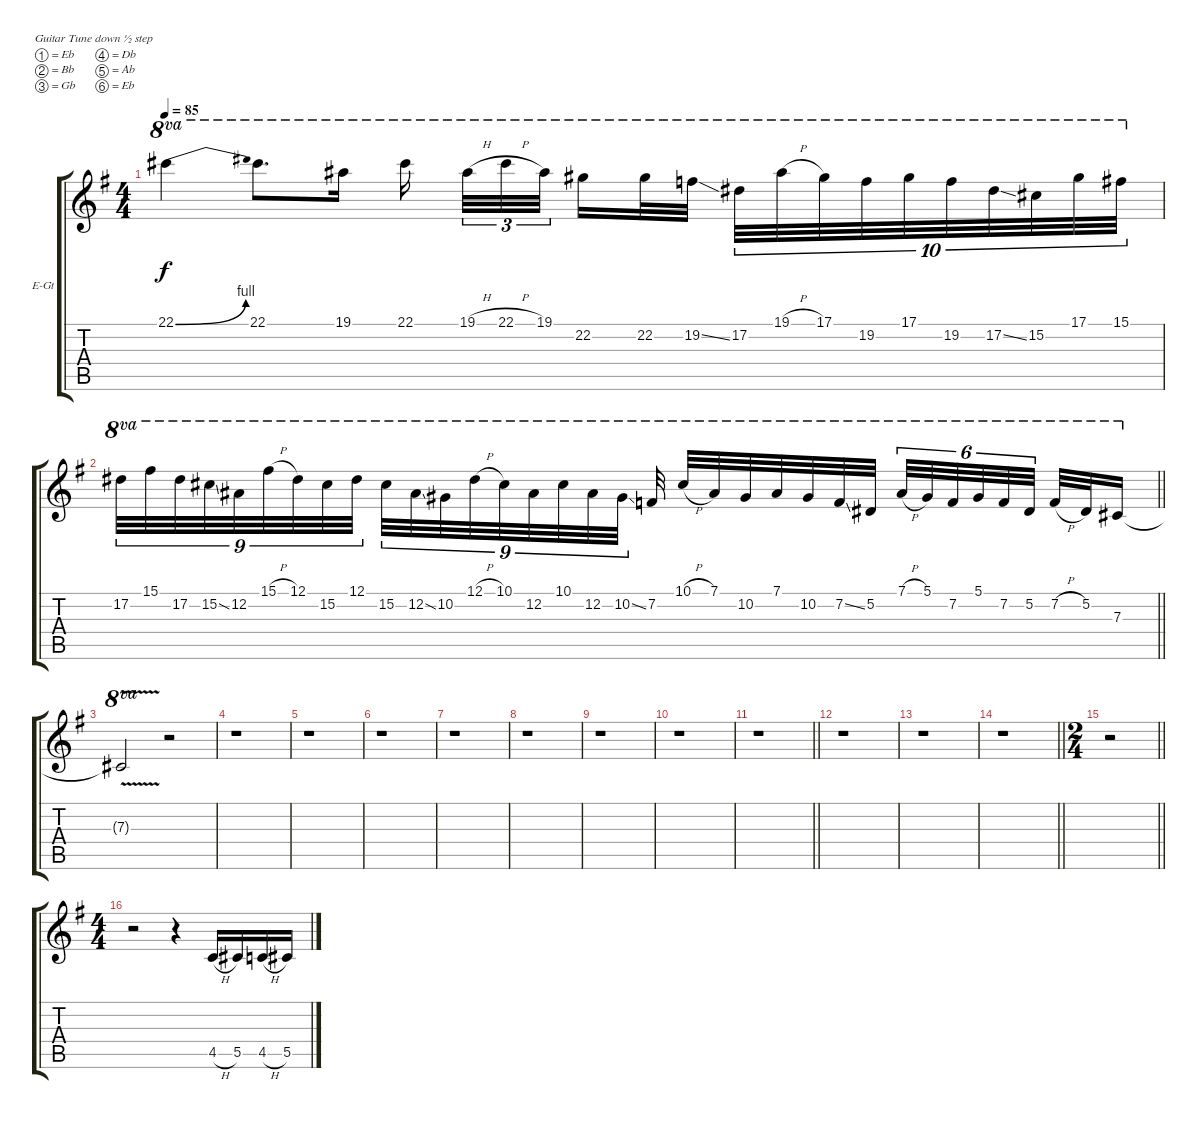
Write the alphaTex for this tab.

\bracketExtendMode groupsimilarinstruments
\firstSystemTrackNameOrientation horizontal
\otherSystemsTrackNameOrientation horizontal
\track ("o" "E-Gt") {instrument overdrivenguitar}
\staff {score tabs}
\tuning (Eb4 Bb3 Gb3 Db3 Ab2 Eb2)
\voice
\ts (4 4)
\tempo 85
\clef g2
\ks g
22.1{be (bend 0 0 60 4)}.4{ot 8va dy f} 22.1.8{d ot 8va} 19.1.16{ot 8va} 22.1.16{ot 8va} 19.1{h}.32{tu (3 2) ot 8va} 22.1{h}.32{tu (3 2) ot 8va} 19.1.32{tu (3 2) ot 8va} 22.2.16{ot 8va} 22.2.32{ot 8va} 19.2{ss}.32{ot 8va} 17.2.32{tu (10 8) ot 8va} 19.1{h}.32{tu (10 8) ot 8va} 17.1.32{tu (10 8) ot 8va} 19.2.32{tu (10 8) ot 8va} 17.1.32{tu (10 8) ot 8va} 19.2.32{tu (10 8) ot 8va} 17.2{ss}.32{tu (10 8) ot 8va} 15.2.32{tu (10 8) ot 8va} 17.1.32{tu (10 8) ot 8va} 15.1.32{tu (10 8) ot 8va} |
\barLineRight lightlight
17.2.32{tu (9 8) ot 8va} 15.1.32{tu (9 8) ot 8va} 17.2.32{tu (9 8) ot 8va} 15.2{ss}.32{tu (9 8) ot 8va} 12.2.32{tu (9 8) ot 8va} 15.1{h}.32{tu (9 8) ot 8va} 12.1.32{tu (9 8) ot 8va} 15.2.32{tu (9 8) ot 8va} 12.1.32{tu (9 8) ot 8va} 15.2.32{tu (9 8) ot 8va} 12.2{ss}.32{tu (9 8) ot 8va} 10.2.32{tu (9 8) ot 8va} 12.1{h}.32{tu (9 8) ot 8va} 10.1.32{tu (9 8) ot 8va} 12.2.32{tu (9 8) ot 8va} 10.1.32{tu (9 8) ot 8va} 12.2.32{tu (9 8) ot 8va} 10.2{ss}.32{tu (9 8) ot 8va} 7.2.32{ot 8va} 10.1{h}.32{ot 8va} 7.1.32{ot 8va} 10.2.32{ot 8va} 7.1.32{ot 8va} 10.2.32{ot 8va} 7.2{ss}.32{ot 8va} 5.2.32{ot 8va} 7.1{h}.32{tu (6 4) ot 8va} 5.1.32{tu (6 4) ot 8va} 7.2.32{tu (6 4) ot 8va} 5.1.32{tu (6 4) ot 8va} 7.2.32{tu (6 4) ot 8va} 5.2.32{tu (6 4) ot 8va} 7.2{h}.32{ot 8va} 5.2.32{ot 8va} 7.3.16{ot 8va} |
\section ("" " ")
7.3{v t}.2{ot 8va} r.2 |
r.1 |
r.1 |
r.1 |
r.1 |
r.1 |
r.1 |
r.1 |
\barLineRight lightlight
r.1 |
\section ("" " ")
r.1 |
r.1 |
\barLineRight lightlight
r.1 |
\ts (2 4)
\beaming (8 2 2 2 2)
\barLineRight lightlight
r.2 |
\ts (4 4)
\beaming (8 2 2 2 2)
r.2 r.4 4.5{h}.16 5.5.16 4.5{h}.16 5.5.16
\voice
\clef g2
\ottava regular
\simile none
\ks g
|
\barLineRight lightlight
|
|
|
|
|
|
|
|
|
\barLineRight lightlight
|
|
|
\barLineRight lightlight
|
\barLineRight lightlight
r.2{dy mf} |
